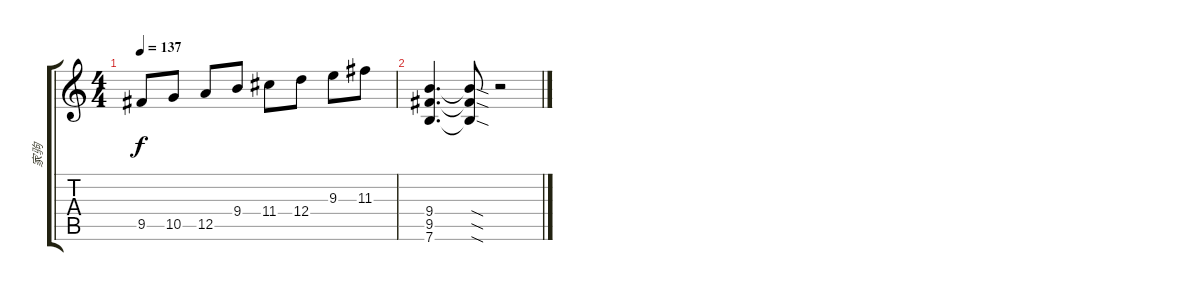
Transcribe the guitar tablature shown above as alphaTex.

\track ("家驹" "家驹") {instrument distortionguitar}
\staff {score tabs}
\tuning (E4 B3 G3 D3 A2 E2) {hide}
\ts (4 4)
\tempo 137
\clef g2
\ks c
9.5{t}.8{dy f} 10.5.8 12.5.8 9.4.8 11.4.8 12.4.8 9.3.8 11.3.8 |
(9.4 9.5 7.6).4{d} (9.4{sod t} 9.5{sod t} 7.6{sod t}).8 r.2
